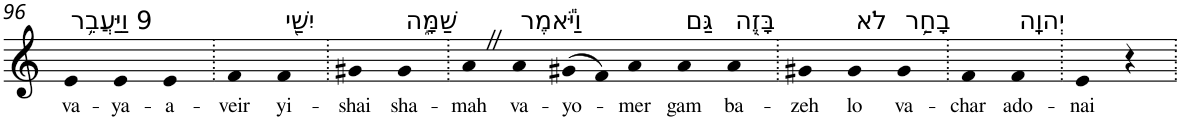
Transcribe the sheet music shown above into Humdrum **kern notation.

**kern	**text
*part1	*part1
*staff1	*staff1
*I"Piano	*
*I'Pno	*
!!LO:PB:g=z
*clefG2	*
*k[]	*
=96	=96
!LO:TX:a:t=9 וַיַּעֲבֵ֥ר	!
!	!LO:LY:b
4e	va-
!	!LO:LY:b
4e	-ya-
!	!LO:LY:b
4e	-a-
=97.	=97.
!	!LO:LY:b
4f	-veir
!LO:TX:a:t=יִשַׁ֖י	!
!	!LO:LY:b
4f	yi-
=98.	=98.
!	!LO:LY:b
4g#X	-shai
!LO:TX:a:t=שַׁמָּ֑ה	!
!	!LO:LY:b
4g#	sha-
=99.	=99.
!	!LO:LY:b
4aZ	-mah
!LO:TX:a:t=וַיֹּ֕אמֶר	!
!	!LO:LY:b
4a	va-
!	!LO:LY:b
(>8g#X	-yo-
8f)	.
!	!LO:LY:b
4a	-mer
!LO:TX:a:t=גַּם	!
!	!LO:LY:b
4a	gam
!LO:TX:a:t=בָּזֶ֖ה	!
!	!LO:LY:b
4a	ba-
=100.	=100.
!	!LO:LY:b
4g#X	-zeh
!LO:TX:a:t=לֹא	!
!	!LO:LY:b
4g#	lo
!LO:TX:a:t=בָחַ֥ר	!
!	!LO:LY:b
4g#	va-
=101.	=101.
!	!LO:LY:b
4f	-char
!LO:TX:a:t=יְהוָֽה	!
!	!LO:LY:b
4f	ado-
=102.	=102.
!	!LO:LY:b
4e	-nai
4r	.
=.	=.
*-	*-
